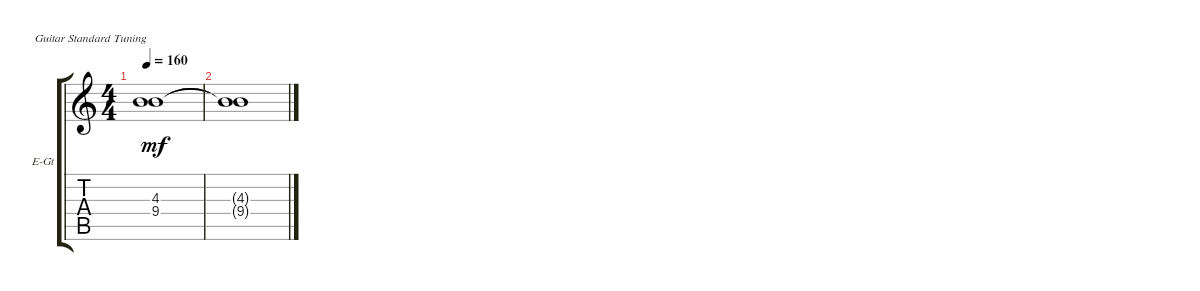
\defaultSystemsLayout 4
\bracketExtendMode groupsimilarinstruments
\firstSystemTrackNameOrientation horizontal
\otherSystemsTrackNameOrientation horizontal
\track ("Electric Guitar" "E-Gt") {instrument overdrivenguitar}
\staff {score tabs}
\tuning (E4 B3 G3 D3 A2 E2)
\ts (4 4)
\tempo 160
\clef g2
\ks c
(9.4{t} 4.3{t}).1{dy mf} |
(4.3{t} 9.4{t}).1
